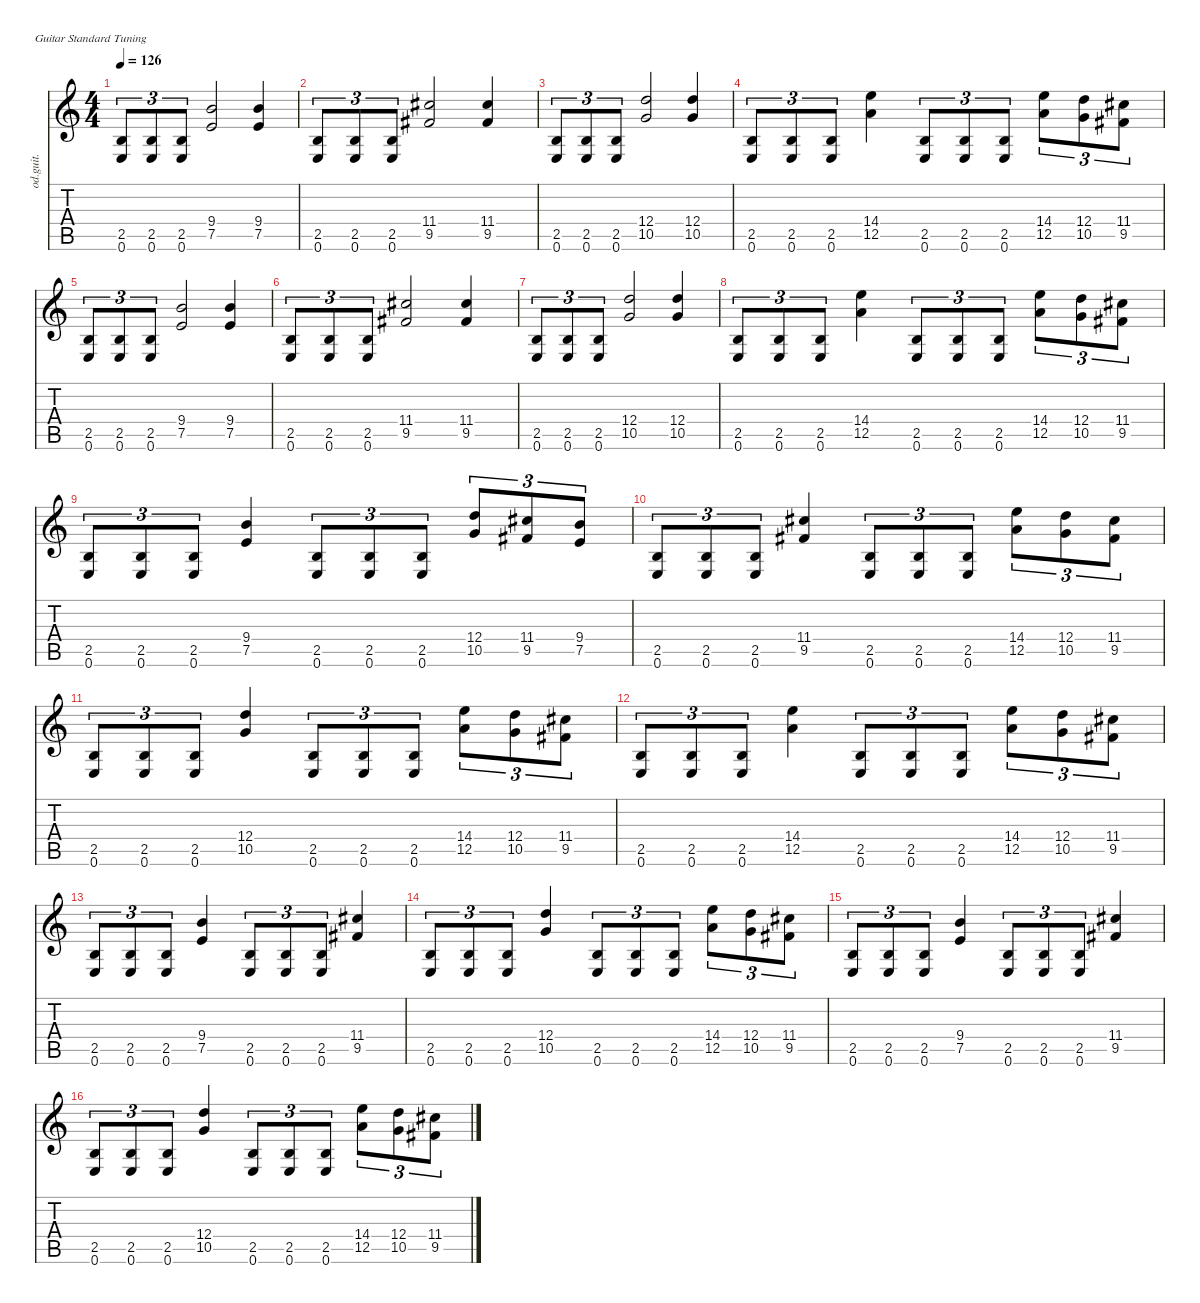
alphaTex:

\defaultSystemsLayout 4
\hideDynamics
\bracketExtendMode nobrackets
\otherSystemsTrackNameOrientation horizontal
\track ("Rhythm Guitar" "od.guit.") {instrument overdrivenguitar}
\staff {score tabs}
\tuning (E4 B3 G3 D3 A2 E2)
\ts (4 4)
\tempo 126
\clef g2
\ks c
(2.5 0.6).8{tu (3 2) dy f beam Up} (2.5 0.6).8{tu (3 2) beam Up} (2.5 0.6).8{tu (3 2) beam Up} (9.4 7.5).2{beam Up} (9.4 7.5).4{beam Up} |
(2.5 0.6).8{tu (3 2) beam Up} (2.5 0.6).8{tu (3 2) beam Up} (2.5 0.6).8{tu (3 2) beam Up} (11.4{acc #} 9.5{acc #}).2{beam Up} (11.4{acc #} 9.5{acc #}).4{beam Up} |
(2.5 0.6).8{tu (3 2) beam Up} (2.5 0.6).8{tu (3 2) beam Up} (2.5 0.6).8{tu (3 2) beam Up} (12.4 10.5).2{beam Up} (12.4 10.5).4{beam Up} |
(2.5 0.6).8{tu (3 2) beam Up} (2.5 0.6).8{tu (3 2) beam Up} (2.5 0.6).8{tu (3 2) beam Up} (14.4 12.5).4{beam Down} (2.5 0.6).8{tu (3 2) beam Up} (2.5 0.6).8{tu (3 2) beam Up} (2.5 0.6).8{tu (3 2) beam Up} (14.4 12.5).8{tu (3 2) beam Down} (12.4 10.5).8{tu (3 2) beam Down} (11.4{acc #} 9.5{acc #}).8{tu (3 2) beam Down} |
(2.5 0.6).8{tu (3 2) beam Up} (2.5 0.6).8{tu (3 2) beam Up} (2.5 0.6).8{tu (3 2) beam Up} (9.4 7.5).2{beam Up} (9.4 7.5).4{beam Up} |
(2.5 0.6).8{tu (3 2) beam Up} (2.5 0.6).8{tu (3 2) beam Up} (2.5 0.6).8{tu (3 2) beam Up} (11.4{acc #} 9.5{acc #}).2{beam Up} (11.4{acc #} 9.5{acc #}).4{beam Up} |
(2.5 0.6).8{tu (3 2) beam Up} (2.5 0.6).8{tu (3 2) beam Up} (2.5 0.6).8{tu (3 2) beam Up} (12.4 10.5).2{beam Up} (12.4 10.5).4{beam Up} |
(2.5 0.6).8{tu (3 2) beam Up} (2.5 0.6).8{tu (3 2) beam Up} (2.5 0.6).8{tu (3 2) beam Up} (14.4 12.5).4{beam Down} (2.5 0.6).8{tu (3 2) beam Up} (2.5 0.6).8{tu (3 2) beam Up} (2.5 0.6).8{tu (3 2) beam Up} (14.4 12.5).8{tu (3 2) beam Down} (12.4 10.5).8{tu (3 2) beam Down} (11.4{acc #} 9.5{acc #}).8{tu (3 2) beam Down} |
(2.5 0.6).8{tu (3 2) beam Up} (2.5 0.6).8{tu (3 2) beam Up} (2.5 0.6).8{tu (3 2) beam Up} (9.4 7.5).4{beam Up} (2.5 0.6).8{tu (3 2) beam Up} (2.5 0.6).8{tu (3 2) beam Up} (2.5 0.6).8{tu (3 2) beam Up} (12.4 10.5).8{tu (3 2) beam Up} (11.4{acc #} 9.5{acc #}).8{tu (3 2) beam Up} (9.4 7.5).8{tu (3 2) beam Up} |
(2.5 0.6).8{tu (3 2) beam Up} (2.5 0.6).8{tu (3 2) beam Up} (2.5 0.6).8{tu (3 2) beam Up} (11.4{acc #} 9.5{acc #}).4{beam Up} (2.5 0.6).8{tu (3 2) beam Up} (2.5 0.6).8{tu (3 2) beam Up} (2.5 0.6).8{tu (3 2) beam Up} (14.4 12.5).8{tu (3 2) beam Down} (12.4 10.5).8{tu (3 2) beam Down} (11.4{acc #} 9.5{acc #}).8{tu (3 2) beam Down} |
(2.5 0.6).8{tu (3 2) beam Up} (2.5 0.6).8{tu (3 2) beam Up} (2.5 0.6).8{tu (3 2) beam Up} (12.4 10.5).4{beam Up} (2.5 0.6).8{tu (3 2) beam Up} (2.5 0.6).8{tu (3 2) beam Up} (2.5 0.6).8{tu (3 2) beam Up} (14.4 12.5).8{tu (3 2) beam Down} (12.4 10.5).8{tu (3 2) beam Down} (11.4{acc #} 9.5{acc #}).8{tu (3 2) beam Down} |
(2.5 0.6).8{tu (3 2) beam Up} (2.5 0.6).8{tu (3 2) beam Up} (2.5 0.6).8{tu (3 2) beam Up} (14.4 12.5).4{beam Down} (2.5 0.6).8{tu (3 2) beam Up} (2.5 0.6).8{tu (3 2) beam Up} (2.5 0.6).8{tu (3 2) beam Up} (14.4 12.5).8{tu (3 2) beam Down} (12.4 10.5).8{tu (3 2) beam Down} (11.4{acc #} 9.5{acc #}).8{tu (3 2) beam Down} |
(2.5 0.6).8{tu (3 2) beam Up} (2.5 0.6).8{tu (3 2) beam Up} (2.5 0.6).8{tu (3 2) beam Up} (9.4 7.5).4{beam Up} (2.5 0.6).8{tu (3 2) beam Up} (2.5 0.6).8{tu (3 2) beam Up} (2.5 0.6).8{tu (3 2) beam Up} (11.4{acc #} 9.5{acc #}).4{beam Up} |
(2.5 0.6).8{tu (3 2) beam Up} (2.5 0.6).8{tu (3 2) beam Up} (2.5 0.6).8{tu (3 2) beam Up} (12.4 10.5).4{beam Up} (2.5 0.6).8{tu (3 2) beam Up} (2.5 0.6).8{tu (3 2) beam Up} (2.5 0.6).8{tu (3 2) beam Up} (14.4 12.5).8{tu (3 2) beam Down} (12.4 10.5).8{tu (3 2) beam Down} (11.4{acc #} 9.5{acc #}).8{tu (3 2) beam Down} |
(2.5 0.6).8{tu (3 2) beam Up} (2.5 0.6).8{tu (3 2) beam Up} (2.5 0.6).8{tu (3 2) beam Up} (9.4 7.5).4{beam Up} (2.5 0.6).8{tu (3 2) beam Up} (2.5 0.6).8{tu (3 2) beam Up} (2.5 0.6).8{tu (3 2) beam Up} (11.4{acc #} 9.5{acc #}).4{beam Up} |
(2.5 0.6).8{tu (3 2) beam Up} (2.5 0.6).8{tu (3 2) beam Up} (2.5 0.6).8{tu (3 2) beam Up} (12.4 10.5).4{beam Up} (2.5 0.6).8{tu (3 2) beam Up} (2.5 0.6).8{tu (3 2) beam Up} (2.5 0.6).8{tu (3 2) beam Up} (14.4 12.5).8{tu (3 2) beam Down} (12.4 10.5).8{tu (3 2) beam Down} (11.4{acc #} 9.5{acc #}).8{tu (3 2) beam Down}
